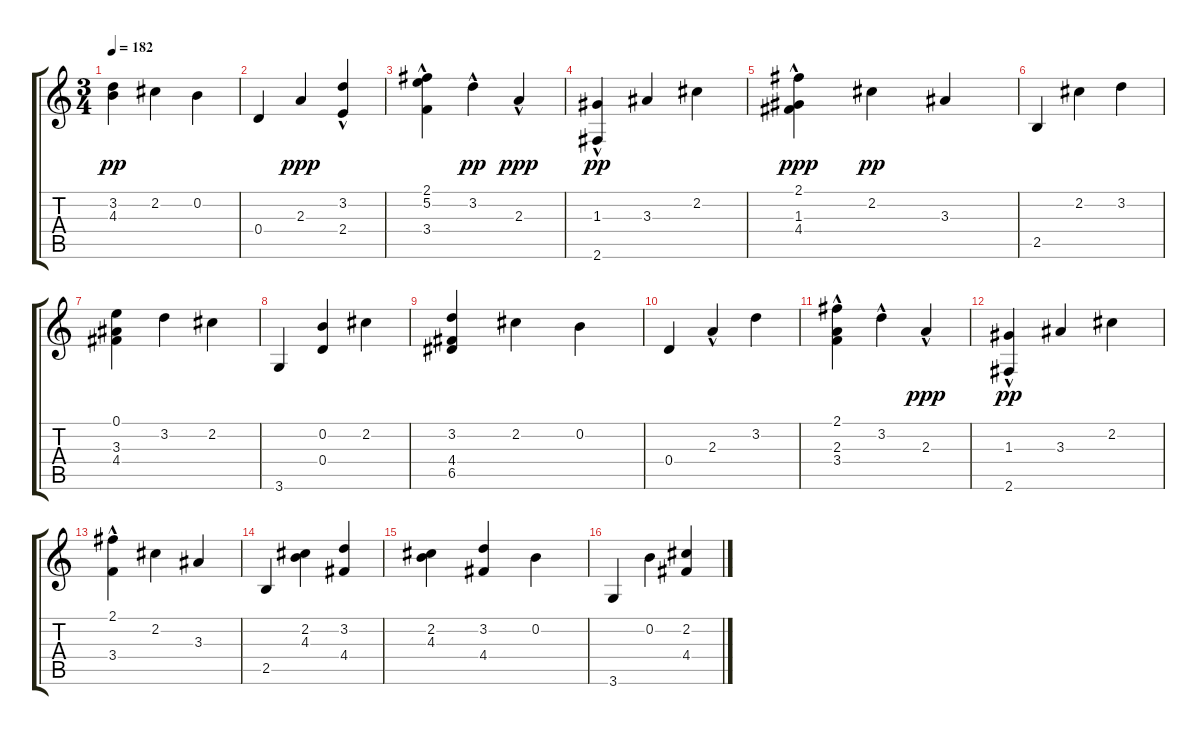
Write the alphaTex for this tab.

\track "" {instrument acousticguitarnylon}
\staff {score tabs}
\tuning (E4 B3 G3 D3 A2 E2) {hide}
\ts (3 4)
\tempo 182
\clef g2
\ks c
(3.2 4.3).4{dy pp} 2.2.4 0.2.4 |
0.4.4 2.3.4{dy ppp} (3.2{hac} 2.4).4 |
(2.1{hac} 5.2{hac} 3.4{hac}).4 3.2{hac}.4{dy pp} 2.3{hac}.4{dy ppp} |
(1.3{hac} 2.6).4{dy pp} 3.3.4 2.2.4 |
(2.1 1.3 4.4{hac}).4{dy ppp} 2.2.4{dy pp} 3.3.4 |
2.5.4 2.2.4 3.2.4 |
(0.1 3.3 4.4).4 3.2.4 2.2.4 |
3.6.4 (0.2 0.4).4 2.2.4 |
(3.2 4.4 6.5).4 2.2.4 0.2.4 |
0.4.4 2.3{hac}.4 3.2.4 |
(2.1{hac} 2.3 3.4).4 3.2{hac}.4 2.3{hac}.4{dy ppp} |
(1.3{hac} 2.6).4{dy pp} 3.3.4 2.2.4 |
(2.1 3.4{hac}).4 2.2.4 3.3.4 |
2.5.4 (2.2 4.3).4 (3.2 4.4).4 |
(2.2 4.3).4 (3.2 4.4).4 0.2.4 |
3.6.4 0.2.4 (2.2 4.4).4
